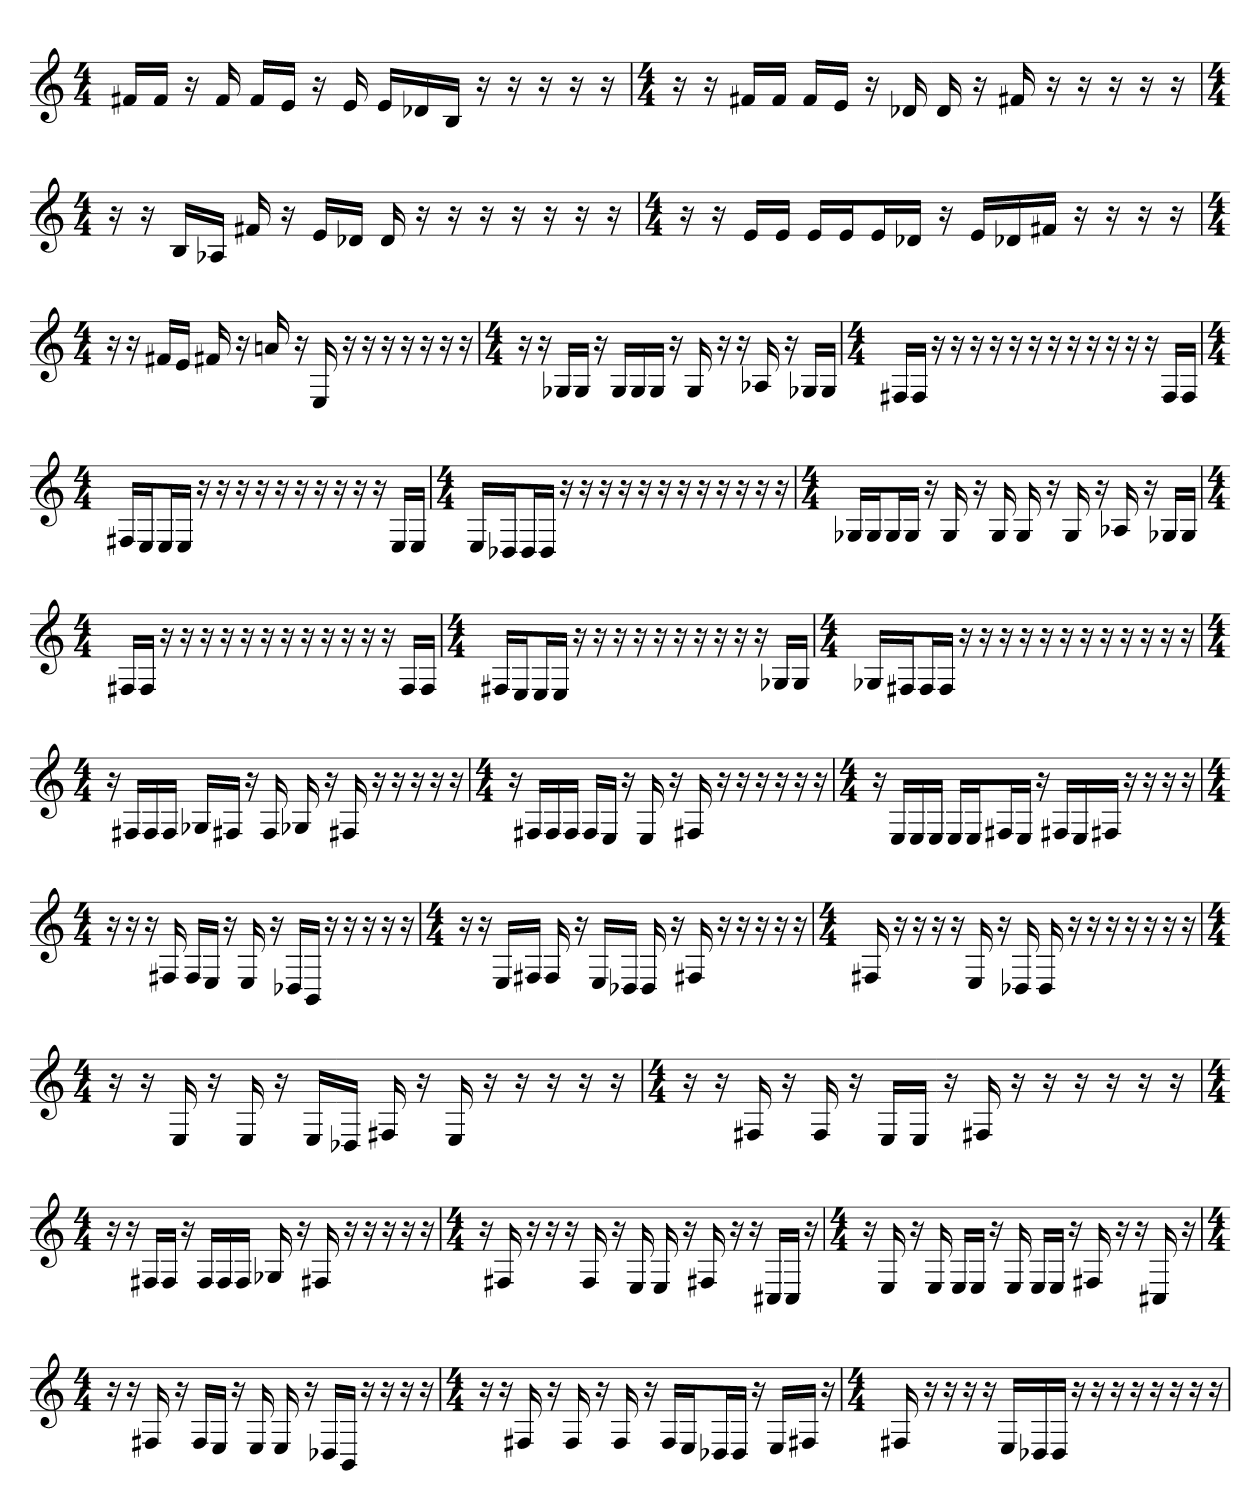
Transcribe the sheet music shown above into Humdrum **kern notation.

**kern
*part1
*staff1
*M4/4
=
16f#XLL
16f#JJ
16r
16f#
16f#LL
16eJJ
16r
16e
16eLL
16d-X
16BJJ
16r
16r
16r
16r
16r
=
*M4/4
16r
16r
16f#XLL
16f#JJ
16f#LL
16eJJ
16r
16d-X
16d-
16r
16f#X
16r
16r
16r
16r
16r
=
*M4/4
16r
16r
16BLL
16A-XJJ
16f#X
16r
16eLL
16d-XJJ
16d-
16r
16r
16r
16r
16r
16r
16r
=
*M4/4
16r
16r
16eLL
16eJJ
16eLL
16eJ
16eL
16d-XJJ
16r
16eLL
16d-X
16f#XJJ
16r
16r
16r
16r
=
*M4/4
16r
16r
16f#XLL
16eJJ
16f#X
16r
16an
16r
16E
16r
16r
16r
16r
16r
16r
16r
=
*M4/4
16r
16r
16G-XLL
16G-JJ
16r
16G-LL
16G-
16G-JJ
16r
16G-
16r
16r
16A-X
16r
16G-XLL
16G-JJ
=
*M4/4
16F#XLL
16F#JJ
16r
16r
16r
16r
16r
16r
16r
16r
16r
16r
16r
16r
16F#LL
16F#JJ
=
*M4/4
16F#XLL
16EJ
16EL
16EJJ
16r
16r
16r
16r
16r
16r
16r
16r
16r
16r
16ELL
16EJJ
=
*M4/4
16ELL
16D-XJ
16D-L
16D-JJ
16r
16r
16r
16r
16r
16r
16r
16r
16r
16r
16r
16r
=
*M4/4
16G-XLL
16G-J
16G-L
16G-JJ
16r
16G-
16r
16G-
16G-
16r
16G-
16r
16A-X
16r
16G-XLL
16G-JJ
=
*M4/4
16F#XLL
16F#JJ
16r
16r
16r
16r
16r
16r
16r
16r
16r
16r
16r
16r
16F#LL
16F#JJ
=
*M4/4
16F#XLL
16EJ
16EL
16EJJ
16r
16r
16r
16r
16r
16r
16r
16r
16r
16r
16G-XLL
16G-JJ
=
*M4/4
16G-XLL
16F#XJ
16F#L
16F#JJ
16r
16r
16r
16r
16r
16r
16r
16r
16r
16r
16r
16r
=
*M4/4
16r
16F#XLL
16F#
16F#JJ
16G-XLL
16F#XJJ
16r
16F#
16G-X
16r
16F#X
16r
16r
16r
16r
16r
=
*M4/4
16r
16F#XLL
16F#
16F#JJ
16F#LL
16EJJ
16r
16E
16r
16F#X
16r
16r
16r
16r
16r
16r
=
*M4/4
16r
16ELL
16E
16EJJ
16ELL
16EJ
16F#XL
16EJJ
16r
16F#XLL
16E
16F#XJJ
16r
16r
16r
16r
=
*M4/4
16r
16r
16r
16F#X
16F#LL
16EJJ
16r
16E
16r
16D-XLL
16BBJJ
16r
16r
16r
16r
16r
=
*M4/4
16r
16r
16ELL
16F#XJJ
16F#
16r
16ELL
16D-XJJ
16D-
16r
16F#X
16r
16r
16r
16r
16r
=
*M4/4
16F#X
16r
16r
16r
16r
16E
16r
16D-X
16D-
16r
16r
16r
16r
16r
16r
16r
=
*M4/4
16r
16r
16E
16r
16E
16r
16ELL
16D-XJJ
16F#X
16r
16E
16r
16r
16r
16r
16r
=
*M4/4
16r
16r
16F#X
16r
16F#
16r
16ELL
16EJJ
16r
16F#X
16r
16r
16r
16r
16r
16r
=
*M4/4
16r
16r
16F#XLL
16F#JJ
16r
16F#LL
16F#
16F#JJ
16G-X
16r
16F#X
16r
16r
16r
16r
16r
=
*M4/4
16r
16F#X
16r
16r
16r
16F#
16r
16E
16E
16r
16F#X
16r
16r
16C#XLL
16C#JJ
16r
=
*M4/4
16r
16E
16r
16E
16ELL
16EJJ
16r
16E
16ELL
16EJJ
16r
16F#X
16r
16r
16C#X
16r
=
*M4/4
16r
16r
16F#X
16r
16F#LL
16EJJ
16r
16E
16E
16r
16D-XLL
16BBJJ
16r
16r
16r
16r
=
*M4/4
16r
16r
16F#X
16r
16F#
16r
16F#
16r
16F#LL
16EJ
16D-XL
16D-JJ
16r
16ELL
16F#XJJ
16r
=
*M4/4
16F#X
16r
16r
16r
16r
16ELL
16D-X
16D-JJ
16r
16r
16r
16r
16r
16r
16r
16r
=
*-
